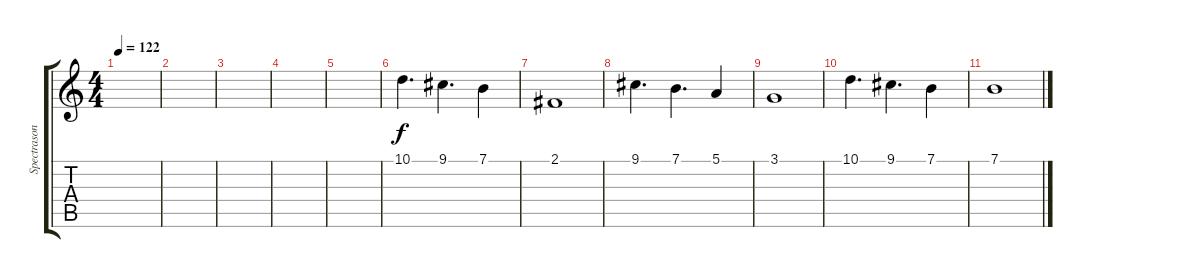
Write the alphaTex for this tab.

\track ("Spectrasonics Omnisphere" "Spectrason") {instrument acousticgrandpiano}
\staff {score tabs}
\tuning (E4 B3 G3 D3 A2 E2) {hide}
\ts (4 4)
\tempo 122
\clef g2
\ks c
|
|
|
|
|
10.1.4{d} 9.1.4{d} 7.1.4 |
2.1.1 |
9.1.4{d} 7.1.4{d} 5.1.4 |
3.1.1 |
10.1.4{d} 9.1.4{d} 7.1.4 |
7.1.1
